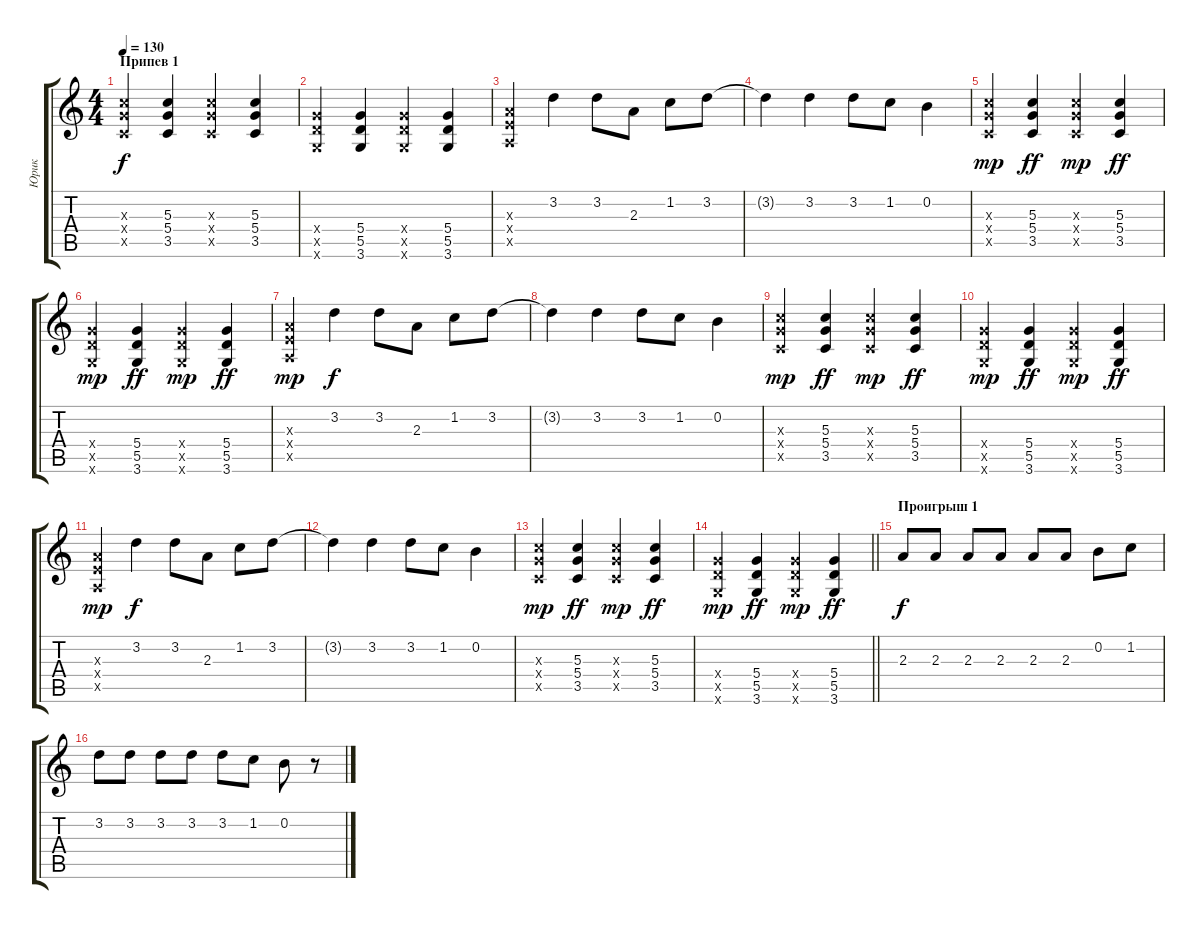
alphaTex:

\track ("Юрик" "Юрик") {instrument overdrivenguitar}
\staff {score tabs}
\tuning (E4 B3 G3 D3 A2 E2) {hide}
\ts (4 4)
\section ("" "Припев 1")
\tempo 130
\clef g2
\ks c
(5.3{x} 5.4{x} 3.5{x}).4{dy f instrument overdrivenguitar} (5.3 5.4 3.5).4 (5.3{x} 5.4{x} 3.5{x}).4 (5.3 5.4 3.5).4 |
(5.4{x} 5.5{x} 3.6{x}).4 (5.4 5.5 3.6).4 (5.4{x} 5.5{x} 3.6{x}).4 (5.4 5.5 3.6).4 |
(2.3{x} 2.4{x} 0.5{x}).4 3.2.4 3.2.8 2.3.8 1.2.8 3.2.8 |
3.2{t}.4 3.2.4 3.2.8 1.2.8 0.2.4 |
(5.3{x} 5.4{x} 3.5{x}).4{dy mp} (5.3 5.4 3.5).4{dy ff} (5.3{x} 5.4{x} 3.5{x}).4{dy mp} (5.3 5.4 3.5).4{dy ff} |
(5.4{x} 5.5{x} 3.6{x}).4{dy mp} (5.4 5.5 3.6).4{dy ff} (5.4{x} 5.5{x} 3.6{x}).4{dy mp} (5.4 5.5 3.6).4{dy ff} |
(2.3{x} 2.4{x} 0.5{x}).4{dy mp} 3.2.4{dy f} 3.2.8 2.3.8 1.2.8 3.2.8 |
3.2{t}.4 3.2.4 3.2.8 1.2.8 0.2.4 |
(5.3{x} 5.4{x} 3.5{x}).4{dy mp} (5.3 5.4 3.5).4{dy ff} (5.3{x} 5.4{x} 3.5{x}).4{dy mp} (5.3 5.4 3.5).4{dy ff} |
(5.4{x} 5.5{x} 3.6{x}).4{dy mp} (5.4 5.5 3.6).4{dy ff} (5.4{x} 5.5{x} 3.6{x}).4{dy mp} (5.4 5.5 3.6).4{dy ff} |
(2.3{x} 2.4{x} 0.5{x}).4{dy mp} 3.2.4{dy f} 3.2.8 2.3.8 1.2.8 3.2.8 |
3.2{t}.4 3.2.4 3.2.8 1.2.8 0.2.4 |
(5.3{x} 5.4{x} 3.5{x}).4{dy mp} (5.3 5.4 3.5).4{dy ff} (5.3{x} 5.4{x} 3.5{x}).4{dy mp} (5.3 5.4 3.5).4{dy ff} |
\barLineRight lightlight
(5.4{x} 5.5{x} 3.6{x}).4{dy mp} (5.4 5.5 3.6).4{dy ff} (5.4{x} 5.5{x} 3.6{x}).4{dy mp} (5.4 5.5 3.6).4{dy ff} |
\section ("" "Проигрыш 1")
\ks aminor
2.3.8{dy f} 2.3.8 2.3.8 2.3.8 2.3.8 2.3.8 0.2.8 1.2.8 |
3.2.8 3.2.8 3.2.8 3.2.8 3.2.8 1.2.8 0.2.8 r.8
